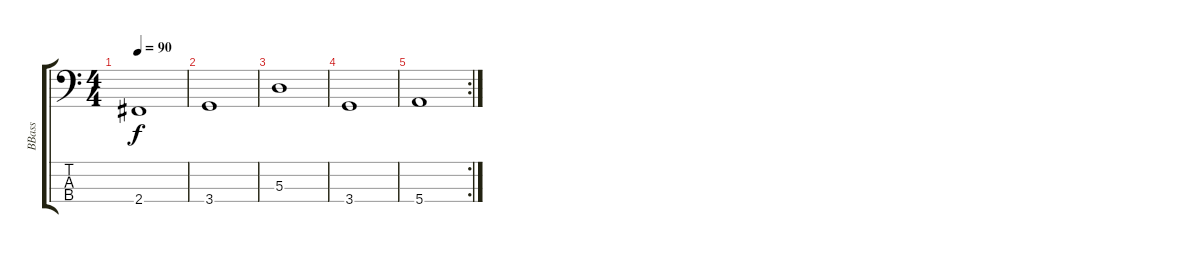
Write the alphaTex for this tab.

\track ("BBass" "BBass") {instrument electricbassfinger}
\staff {score tabs}
\tuning (G2 D2 A1 E1) {hide}
\ts (4 4)
\tempo 90
\clef f4
\ks c
2.4.1{dy f} |
3.4.1 |
5.3.1 |
3.4.1 |
\rc 2
5.4.1
